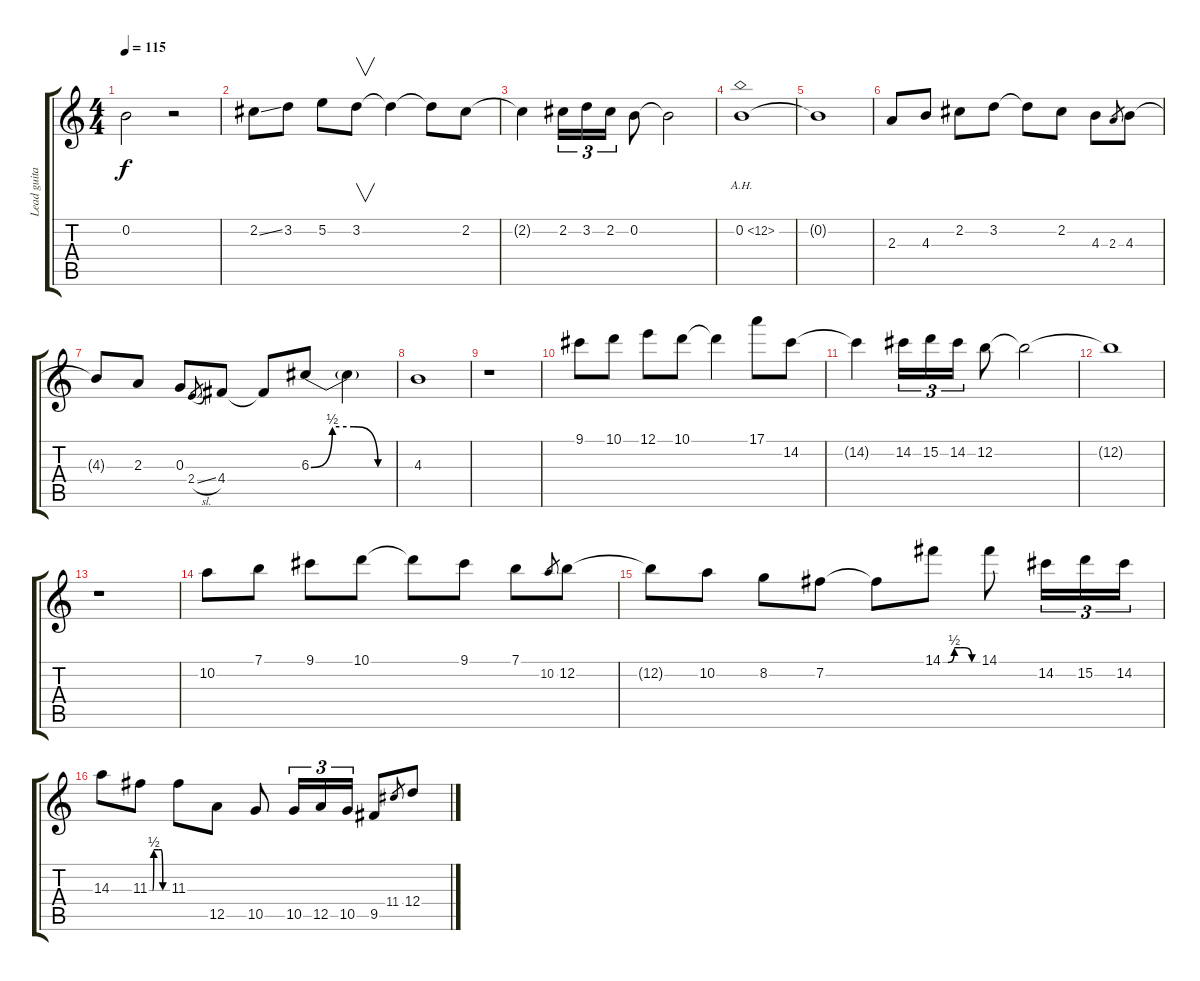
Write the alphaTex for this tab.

\track ("Lead guitar" "Lead guita") {instrument overdrivenguitar}
\staff {score tabs}
\tuning (E4 B3 G3 D3 A2 E2) {hide}
\ts (4 4)
\tempo 115
\clef g2
\ks c
0.2{t}.2{dy f} r.2 |
2.2{ss}.8 3.2.8 5.2.8 3.2.8{v} 3.2{t}.4 3.2{t}.8 2.2.8 |
2.2{t}.4 2.2.16{tu (3 2)} 3.2.16{tu (3 2)} 2.2.16{tu (3 2)} 0.2.8 0.2{t}.2 |
0.2{ah 12}.1 |
0.2{t}.1 |
2.3.8 4.3.8 2.2.8 3.2.8 3.2{t}.8 2.2.8 4.3.8 2.3.8{gr} 4.3.8 |
4.3{t}.8 2.3.8 0.3.8 2.4{sl}.8{gr} 4.4.8 4.4{t}.8 6.3{be (custom 0 0 15 2 30 2 47 0 60 0)}.8 6.3{t}.4 |
4.3.1 |
r.1 |
9.1.8 10.1.8 12.1.8 10.1.8 10.1{t}.4 17.1.8 14.2.8 |
14.2{t}.4 14.2.16{tu (3 2)} 15.2.16{tu (3 2)} 14.2.16{tu (3 2)} 12.2.8 12.2{t}.2 |
12.2{t}.1 |
r.1 |
10.2.8 7.1.8 9.1.8 10.1.8 10.1{t}.8 9.1.8 7.1.8 10.2.8{gr} 12.2.8 |
12.2{t}.8 10.2.8 8.2.8 7.2.8 7.2{t}.8 14.1{be (custom 0 0 9 0 20 2 30 2 38 2 50 0 60 0)}.8 14.1.8 14.2.16{tu (3 2)} 15.2.16{tu (3 2)} 14.2.16{tu (3 2)} |
14.3.8 11.3{be (custom 0 0 11 0 15 2 30 2 39 2 45 0 60 0)}.8 11.3.8 12.5.8 10.5.8 10.5.16{tu (3 2)} 12.5.16{tu (3 2)} 10.5.16{tu (3 2)} 9.5.8 11.4.8{gr} 12.4.8
